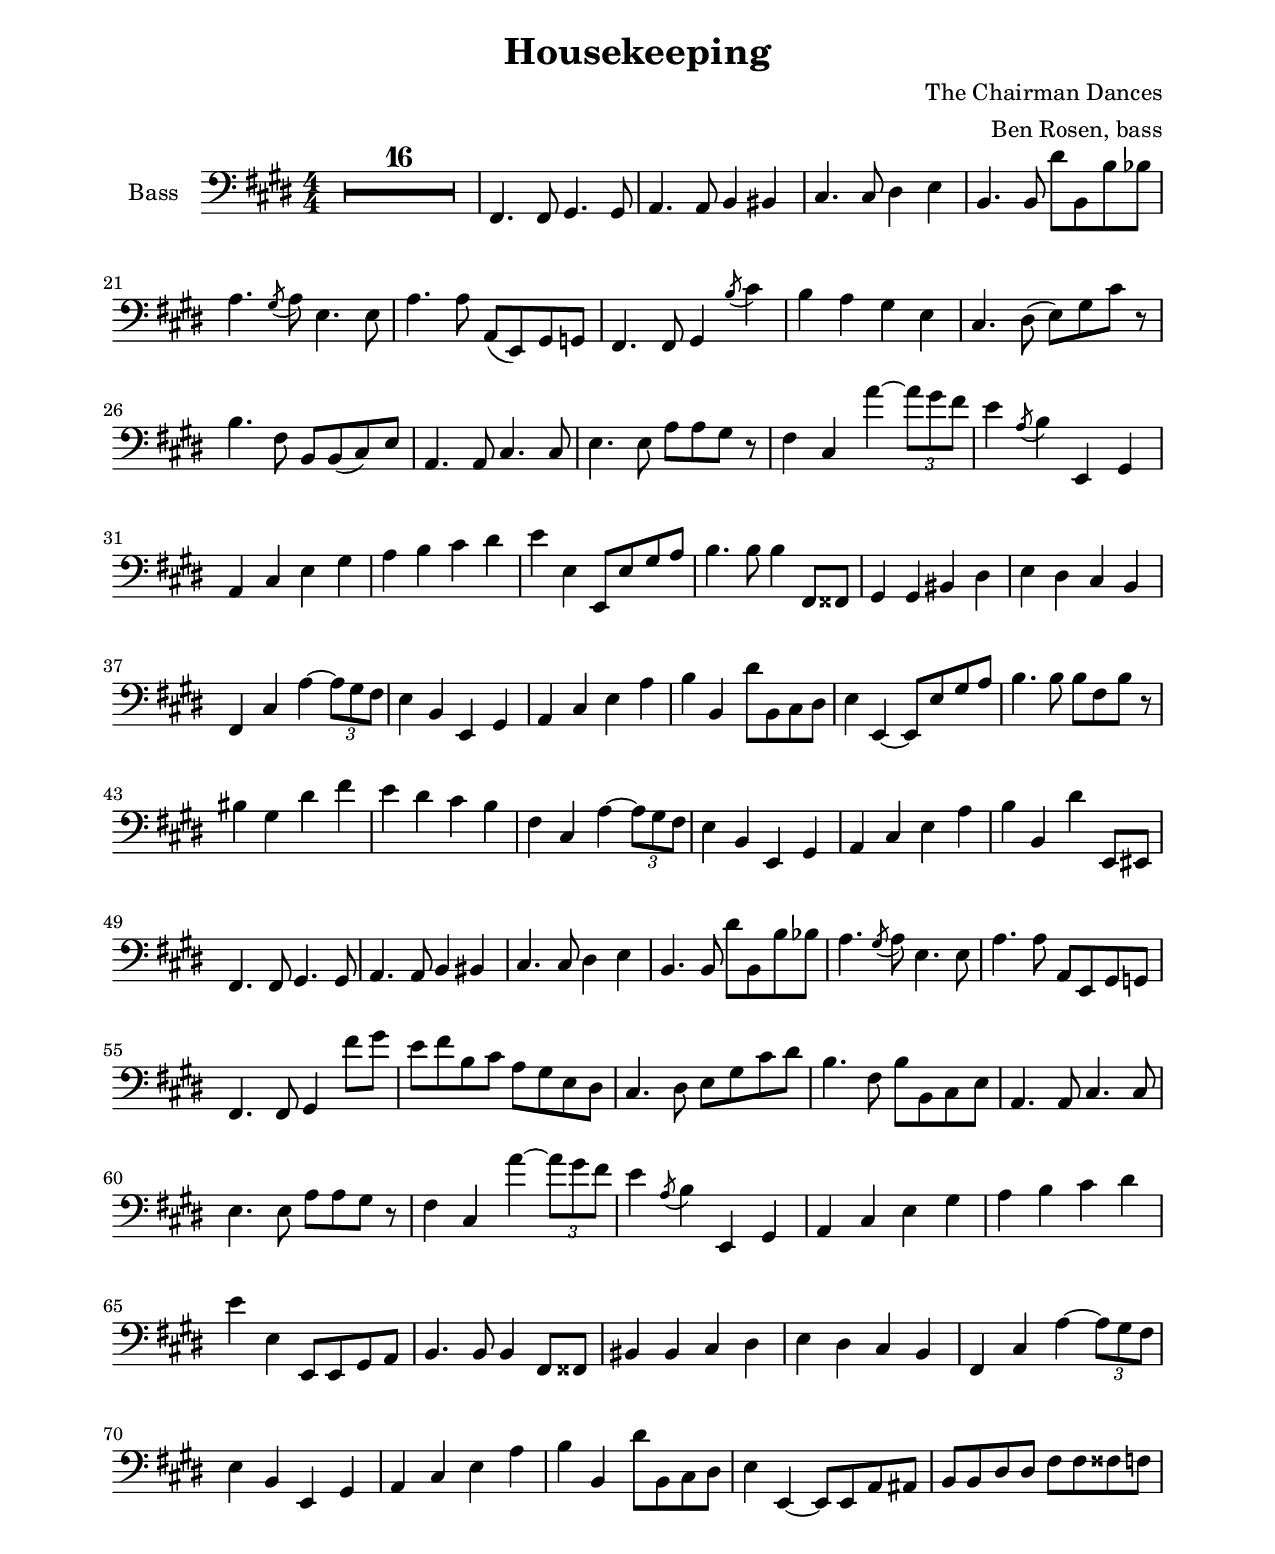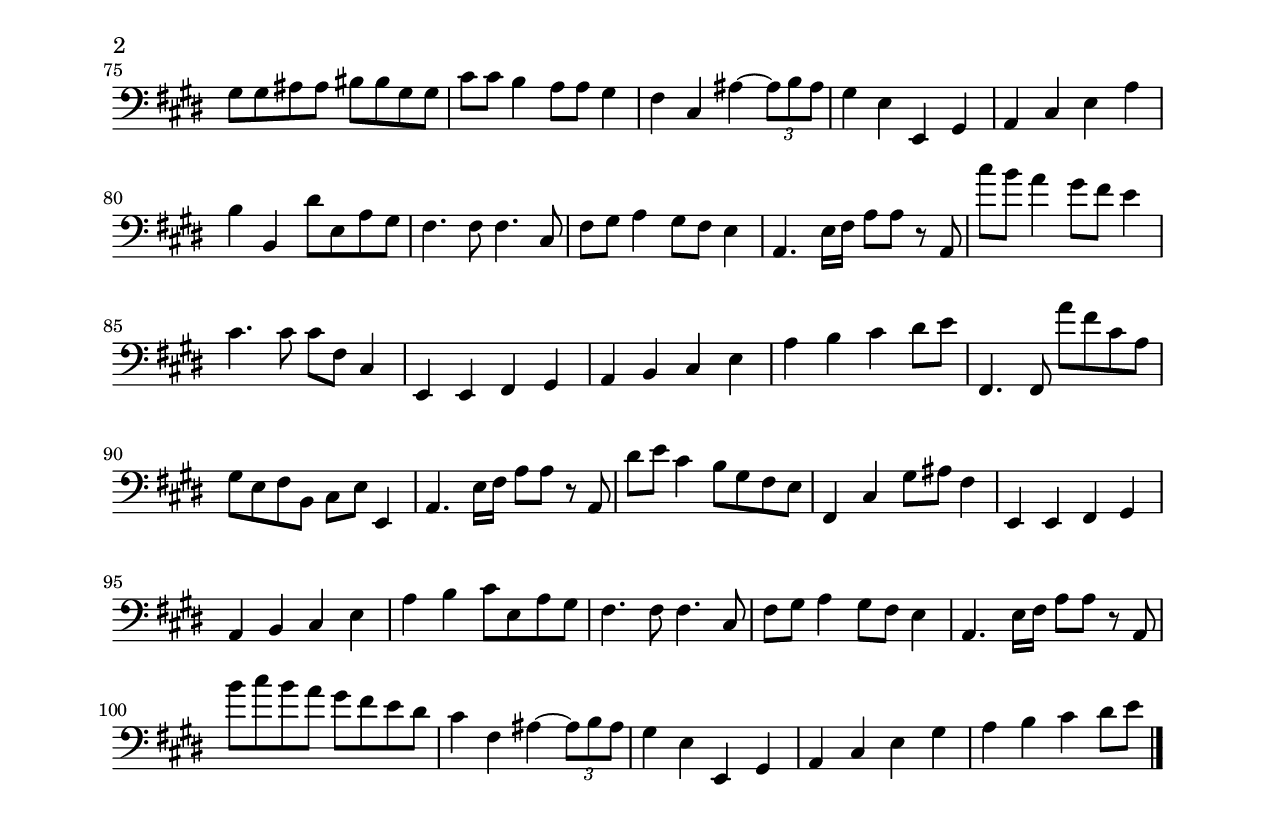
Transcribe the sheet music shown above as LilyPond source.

\version "2.24.0"

\include "settings.ily"

\header {
  title = "Housekeeping"
  composer = "The Chairman Dances"
  arranger = "Ben Rosen, bass"
}

music = \relative fs, {
  \key e \major
  \clef "bass"

  | R1 * 16

  | fs4. fs8 gs4. gs8
  | a4. a8 b4 bs
  | cs4. cs8 ds4 e
  | b4. b8 ds' b, b' bf

  | a4. \acciaccatura { gs8 } a e4. e8
  | a4. a8 a, ( e ) gs g
  | fs4. fs8 gs4 \acciaccatura { b'8 } cs4
  | b4 a gs e

  | cs4. ds8 ( e ) gs cs r
  | b4. fs8 b, b ( cs ) e
  | a,4. a8 cs4. cs8
  | e4. e8 a a gs r

  | fs4 cs4 a''4 ~ \tuplet 3/2 { a8 gs fs }
  | e4 \acciaccatura { a,8 } b4 e,, gs
  | a4 cs e gs
  | a4 b cs ds

  | e4 e, e,8 e' gs a
  | b4. b8 b4 fs,8 fss
  | gs4 gs bs ds
  | e4 ds cs b

  | fs4 cs' a' ~ \tuplet 3/2 { a8 gs fs }
  | e4 b e, gs
  | a4 cs e a
  | b4 b, ds'8 b, cs ds

  | e4 e, ~ e8 e' gs a
  | b4. b8 b fs b r
  | bs4 gs ds' fs
  | e4 ds cs b

  | fs4 cs a' ~ \tuplet 3/2 { a8 gs fs }
  | e4 b e, gs
  | a4 cs e a
  | b4 b, ds' e,,8 es

  | fs4. fs8 gs4. gs8
  | a4. a8 b4 bs
  | cs4. cs8 ds4 e
  | b4. b8 ds' b, b' bf

  | a4. \acciaccatura { gs8 } a e4. e8
  | a4. a8 a, e gs g
  | fs4. fs8 gs4 fs''8 gs
  | e8 fs b, cs a gs e ds

  | cs4. ds8 e gs cs ds
  | b4. fs8 b b, cs e
  | a,4. a8 cs4. cs8
  | e4. e8 a a gs r

  | fs4 cs a'' ~ \tuplet 3/2 { a8 gs fs }
  | e4 \acciaccatura { a,8 } b4 e,, gs
  | a4 cs e gs
  | a4 b cs ds

  | e4 e, e,8 e gs a
  | b4. b8 b4 fs8 fss
  | bs4 bs cs ds
  | e4 ds cs b

  | fs4 cs' a' ~ \tuplet 3/2 { a8 gs fs }
  | e4 b e, gs
  | a4 cs e a
  | b4 b, ds'8 b, cs ds

  | e4 e, ~ e8 e a as
  | b8 b ds ds fs fs fss f
  | gs8 gs as as bs bs gs gs
  | cs8 cs b4 a8 a gs4

  | fs4 cs as' ~ \tuplet 3/2 { as8 b as }
  | gs4 e e, gs
  | a4 cs e a
  | b4 b, ds'8 e, a gs

  | fs4. fs8 fs4. cs8
  | fs8 gs a4 gs8 fs e4
  | a,4. e'16 fs16 a8 a r a,
  | cs''8 b a4 gs8 fs e4

  | cs4. cs8 cs fs, cs4
  | e,4 e fs gs
  | a4 b cs e
  | a4 b cs ds8 e

  | fs,,4. fs8 a'' fs cs a
  | gs8 e fs b, cs e e,4
  | a4. e'16 fs16 a8 a r a,
  | ds'8 e cs4 b8 gs fs e

  | fs,4 cs' gs'8 as fs4
  | e,4 e fs gs
  | a4 b cs e
  | a4 b cs8 e, a gs

  | fs4. fs8 fs4. cs8
  | fs8 gs a4 gs8 fs e4
  | a,4. e'16 fs16 a8 a r a,
  | b''8 cs b a gs fs e ds

  | cs4 fs, as ~ \tuplet 3/2 { as8 b as }
  | gs4 e e, gs
  | a4 cs e gs
  | a4 b cs ds8 e

  \bar "|."
}

\score {
  \new Staff \with {
    instrumentName = "Bass"
    \numericTimeSignature
  } {
    \compressMMRests
    \music
  }
}
